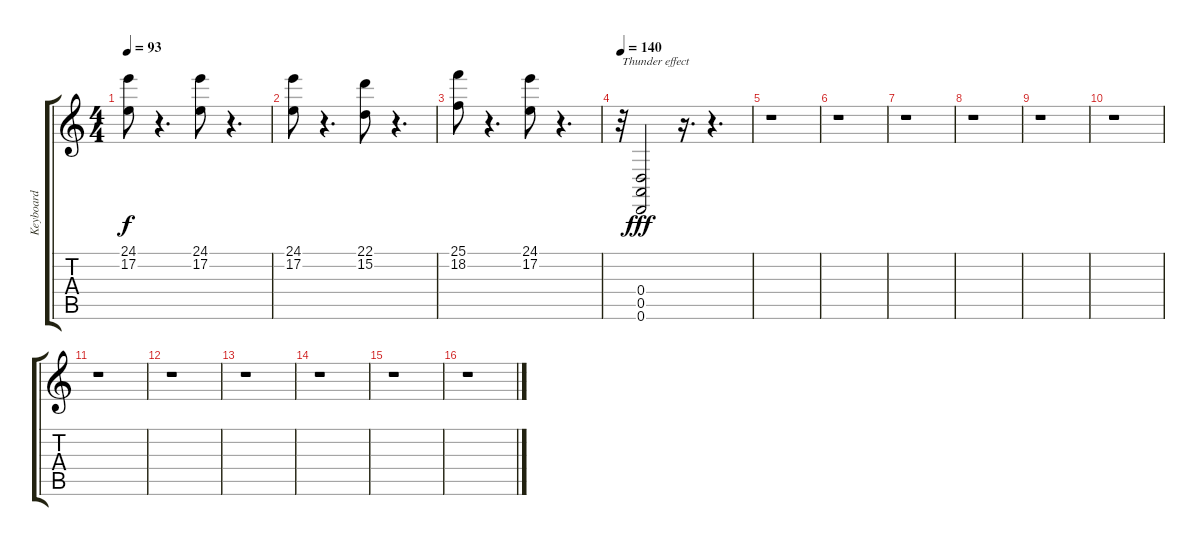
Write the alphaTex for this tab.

\track ("Keyboard" "Keyboard") {instrument stringensemble1}
\staff {score tabs}
\tuning (E4 B3 G3 D3 A2 D2) {hide}
\ts (4 4)
\tempo 93
\clef g2
\ks c
(24.1 17.2).8{dy f} r.4{d} (24.1 17.2).8 r.4{d} |
(24.1 17.2).8 r.4{d} (22.1 15.2).8 r.4{d} |
(25.1 18.2).8 r.4{d} (24.1 17.2).8 r.4{d} |
\tempo 140
r.32{txt "Thunder effect"} (0.4 0.5 0.6).2{dy fff volume 16 instrument timpani} r.16{d} r.4{d} |
r.1 |
r.1 |
r.1 |
r.1 |
r.1 |
r.1 |
r.1 |
r.1 |
r.1 |
r.1 |
r.1 |
r.1
